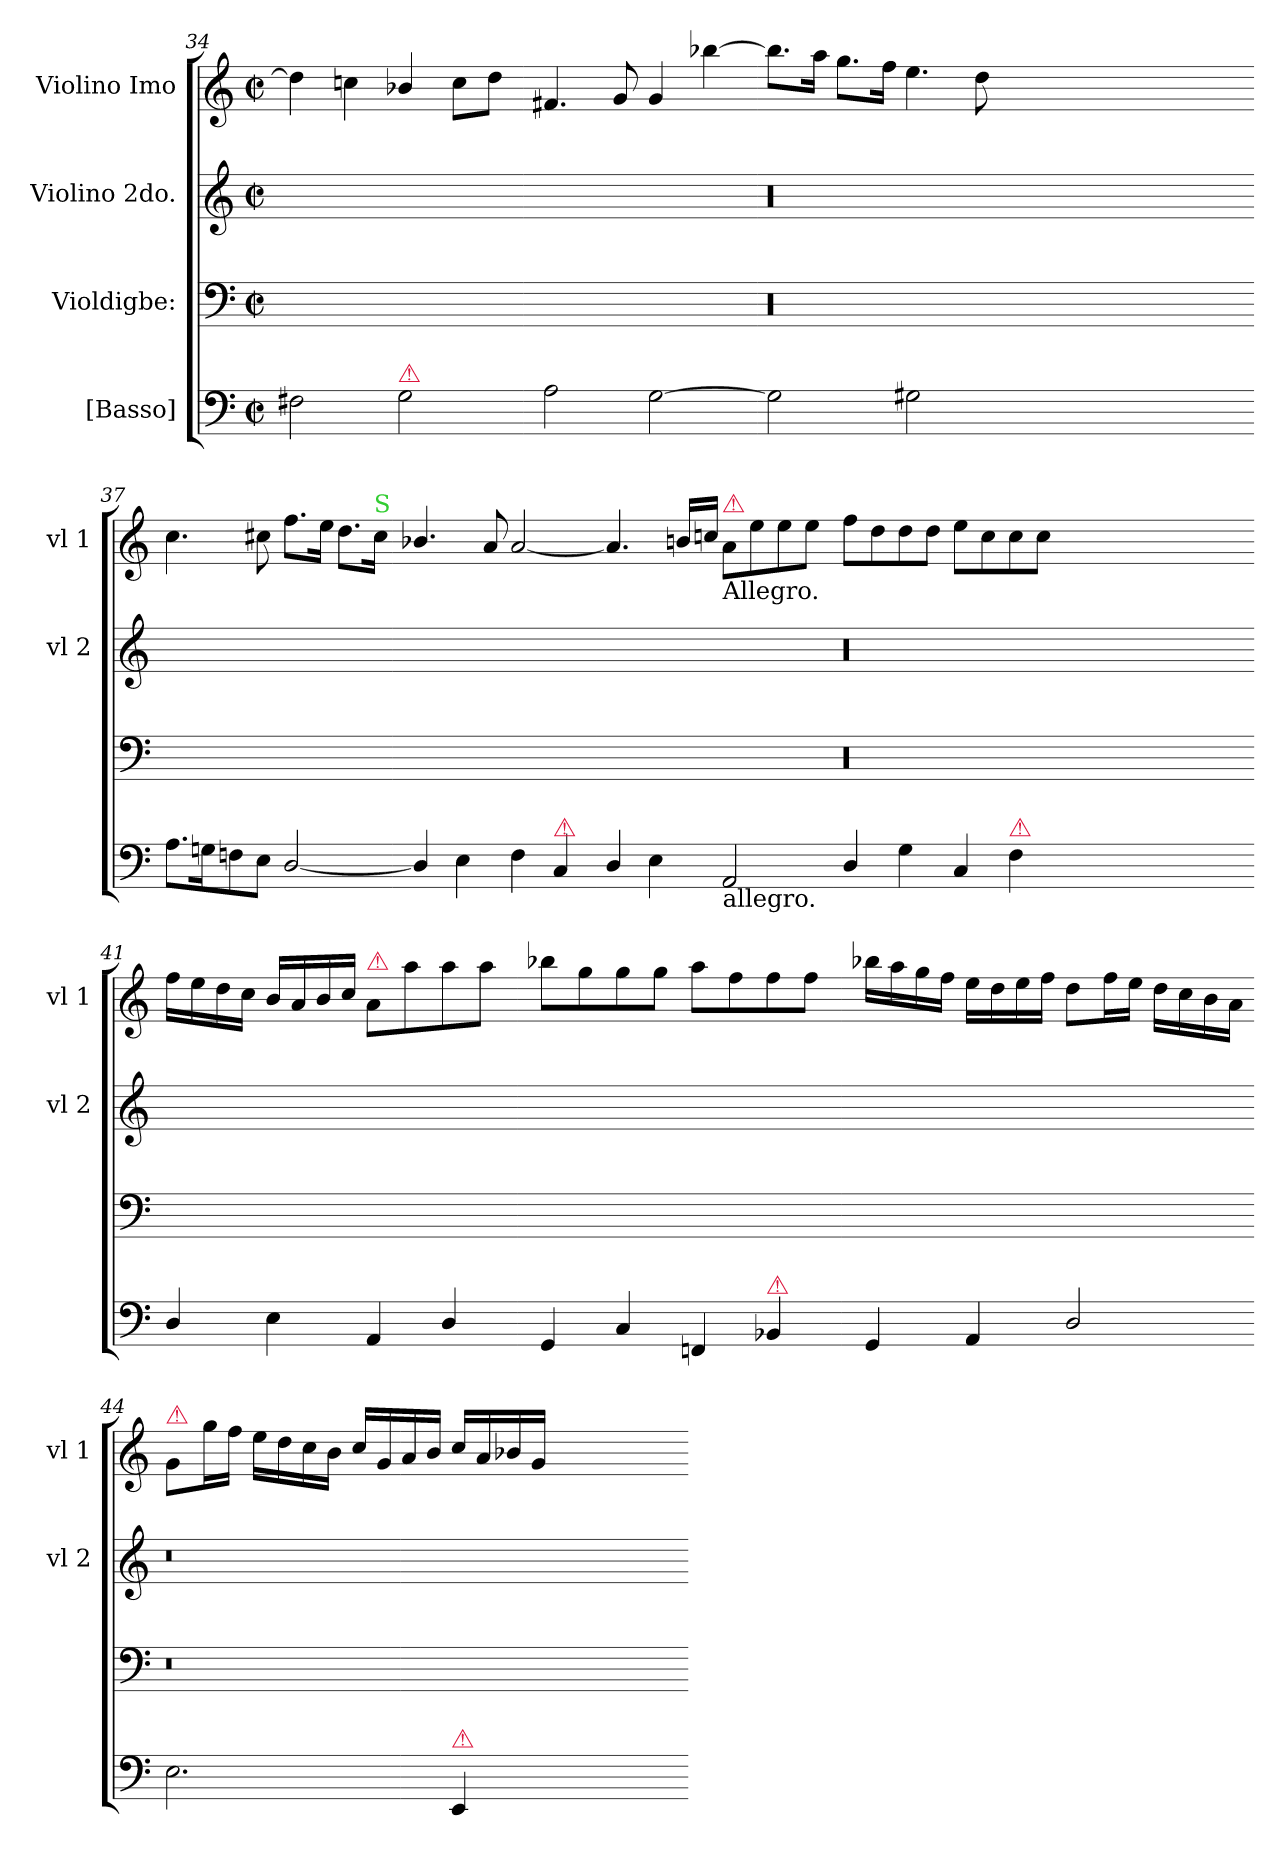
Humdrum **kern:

**kern	**kern	**kern	**kern
*part4	*part3	*part2	*part1
*staff4	*staff3	*staff2	*staff1
*I"[Basso]	*I"Violdigbe:	*I"Violino 2do.	*I"Violino Imo
*	*	*I'vl 2	*I'vl 1
*clefF4	*clefF4	*clefG2	*clefG2
*k[]	*k[]	*k[]	*k[]
*M2/2	*M2/2	*M2/2	*M2/2
*met(c|)	*met(c|)	*met(c|)	*met(c|)
=34	=34	=34	=34
2F#X\	1ryy	1ryy	4dd\]
.	.	.	4ccn\
!LO:TX:a:color=crimson:t=⚠	!	!	!
2G\	.	.	4b-X/
.	.	.	8cc\L
.	.	.	8dd\J
=35-	=35-	=35-	=35-
2A\	1ryy	1ryy	4.f#X/
.	.	.	8g/
[2G\	.	.	4g/
.	.	.	[4bb-X\
=36-	=36-	=36-	=36-
2G\]	00r	00r	8.bb-\L]
.	.	.	16aa\Jk
.	.	.	8.gg\L
.	.	.	16ff\Jk
2G#X\	.	.	4.ee\
.	.	.	8dd\
0.ryy	.	.	0.ryy
=37-	=37-	=37-	=37-
8.A\L	1ryy	1ryy	4.cc\
16Gn\K	.	.	.
8Fn\	.	.	.
8E\J	.	.	8cc#X\
[2D/	.	.	8.ff\L
.	.	.	16ee\Jk
.	.	.	8.dd\L
!	!	!	!LO:TX:a:color=limegreen:t=S
.	.	.	16cc#\Jk
=38-	=38-	=38-	=38-
4D/]	1ryy	1ryy	4.b-X/
4E\	.	.	.
.	.	.	8a/
4F\	.	.	[2a/
!LO:TX:a:color=crimson:t=⚠	!	!	!
4C/	.	.	.
=39-	=39-	=39-	=39-
4D/	1ryy	1ryy	4.a/]
4E\	.	.	.
.	.	.	16bn/LL
.	.	.	16ccn/JJ
!	!	!	!LO:TX:a:color=crimson:t=⚠
!	!	!	!LO:TX:b:t=Allegro.
!LO:TX:b:t=allegro.	!	!	!
2AA/	.	.	8a/L
.	.	.	8ee\
.	.	.	8ee\
.	.	.	8ee\J
=40-	=40-	=40-	=40-
4D/	00r	00r	8ff\L
.	.	.	8dd\
4G\	.	.	8dd\
.	.	.	8dd\J
4C/	.	.	8ee\L
.	.	.	8cc\
!LO:TX:a:color=crimson:t=⚠	!	!	!
4F\	.	.	8cc\
.	.	.	8cc\J
0.ryy	.	.	0.ryy
=41-	=41-	=41-	=41-
4D/	1ryy	1ryy	16ff\LL
.	.	.	16ee\
.	.	.	16dd\
.	.	.	16cc\JJ
4E\	.	.	16b/LL
.	.	.	16a/
.	.	.	16b/
.	.	.	16cc/JJ
!	!	!	!LO:TX:a:color=crimson:t=⚠
4AA/	.	.	8a/L
.	.	.	8aa\
4D/	.	.	8aa\
.	.	.	8aa\J
=42-	=42-	=42-	=42-
4GG/	1ryy	1ryy	8bb-X\L
.	.	.	8gg\
4C/	.	.	8gg\
.	.	.	8gg\J
4FFn/	.	.	8aa\L
.	.	.	8ff\
!LO:TX:a:color=crimson:t=⚠	!	!	!
4BB-X/	.	.	8ff\
.	.	.	8ff\J
=43-	=43-	=43-	=43-
4GG/	1ryy	1ryy	16bb-X\LL
.	.	.	16aa\
.	.	.	16gg\
.	.	.	16ff\JJ
4AA/	.	.	16ee\LL
.	.	.	16dd\
.	.	.	16ee\
.	.	.	16ff\JJ
2D/	.	.	8dd\L
.	.	.	16ff\L
.	.	.	16ee\JJ
.	.	.	16dd\LL
.	.	.	16cc\
.	.	.	16b\
.	.	.	16a\JJ
=44-	=44-	=44-	=44-
!	!	!	!LO:TX:a:color=crimson:t=⚠
2.E\	0r	0r	8g/L
.	.	.	16gg\L
.	.	.	16ff\JJ
.	.	.	16ee\LL
.	.	.	16dd\
.	.	.	16cc\
.	.	.	16b\JJ
.	.	.	16cc/LL
.	.	.	16g/
.	.	.	16a/
.	.	.	16b/JJ
!LO:TX:a:color=crimson:t=⚠	!	!	!
4EE/	.	.	16cc/LL
.	.	.	16a/
.	.	.	16b-X/
.	.	.	16g/JJ
1ryy	.	.	1ryy
=-	=-	=-	=-
*-	*-	*-	*-
